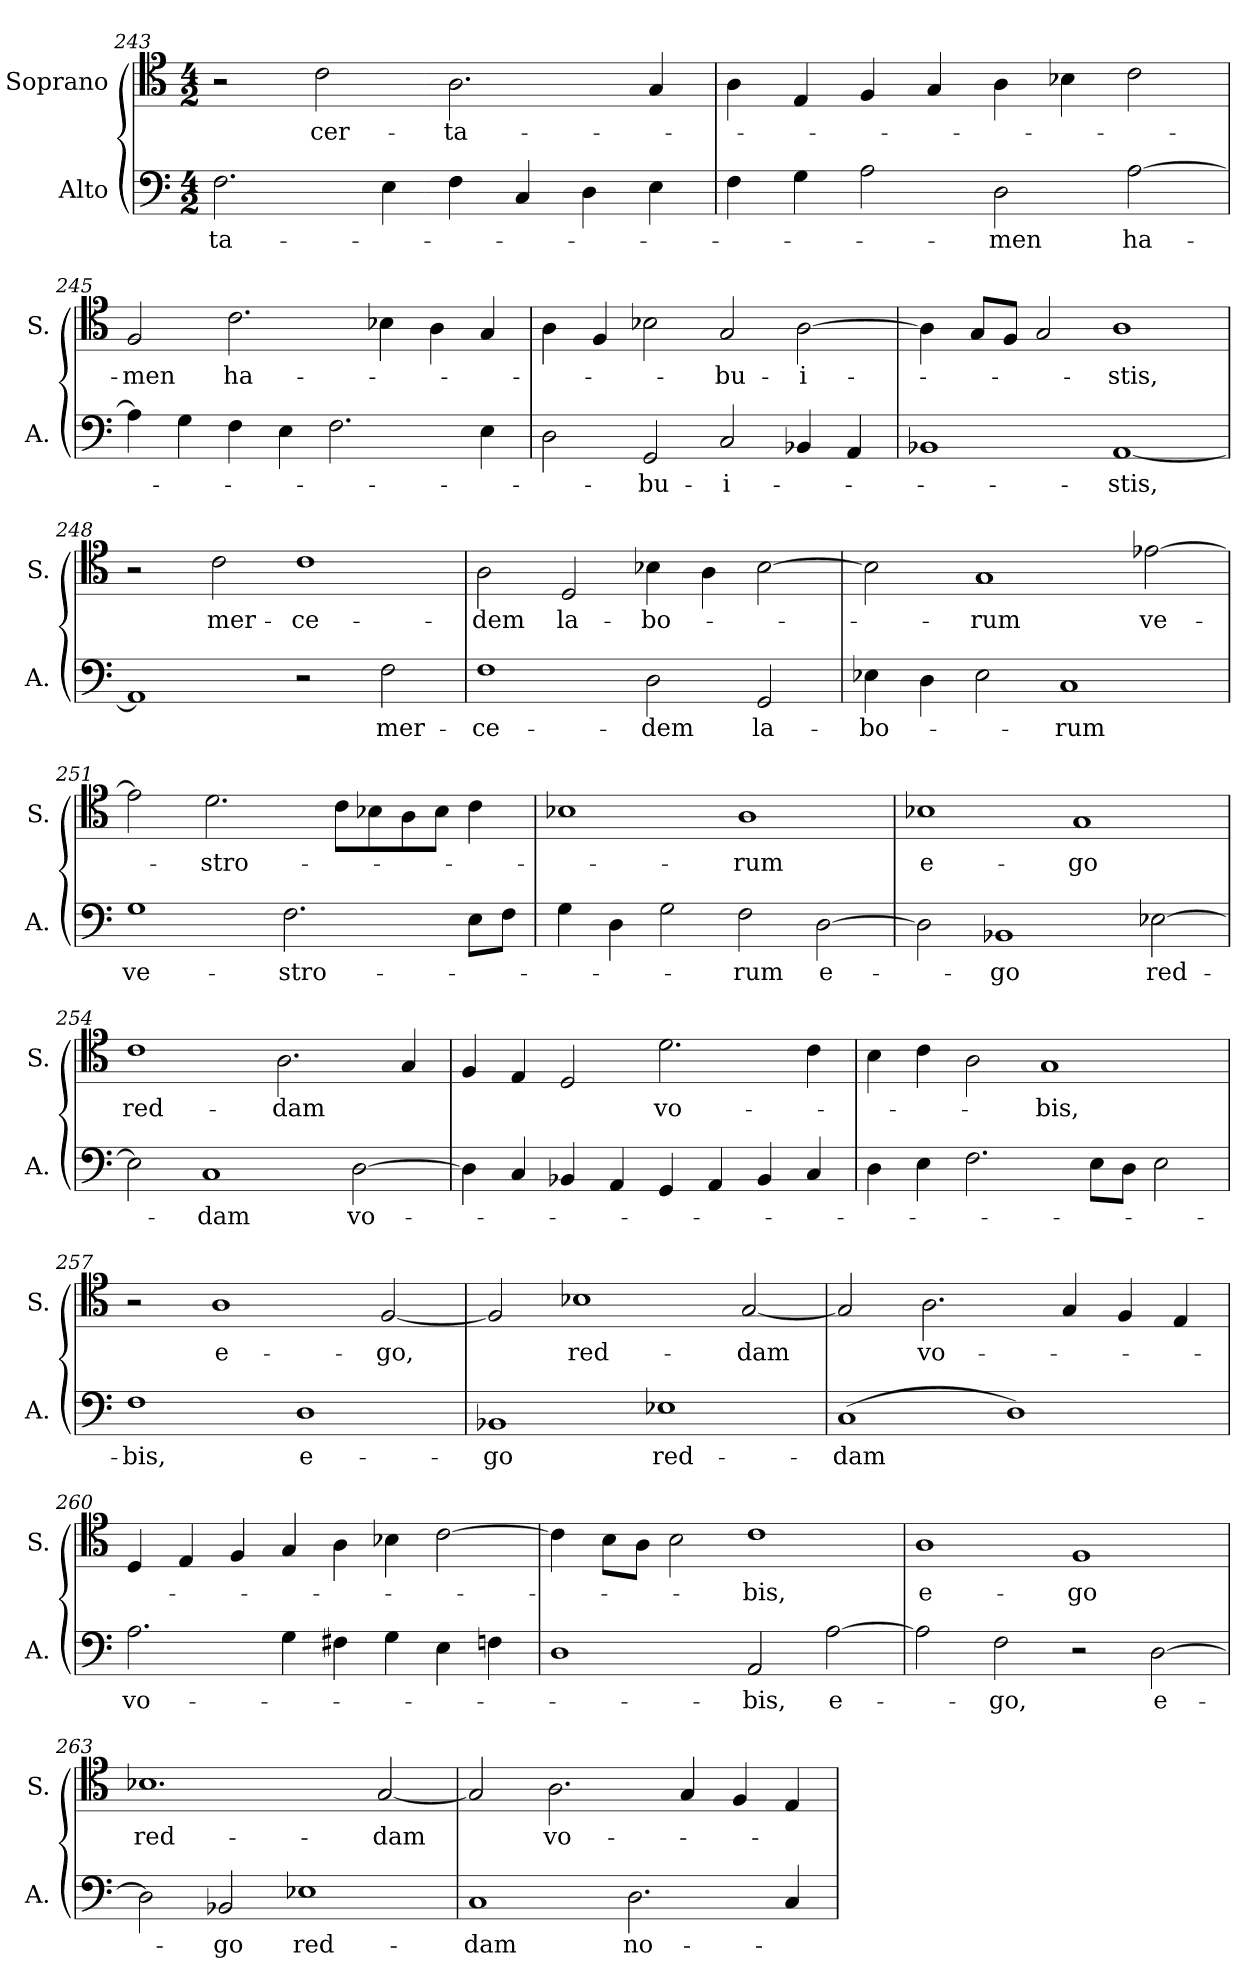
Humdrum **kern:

**kern	**text	**kern	**text
*part2	*part2	*part1	*part1
*staff2	*staff2	*staff1	*staff1
*I"Alto	*	*I"Soprano	*
*I'A.	*	*I'S.	*
*clefF4	*	*clefC4	*
*k[]	*	*k[]	*
*M4/2	*	*M4/2	*
=243	=243	=243	=243
!	!LO:LY:b	!	!
2.F\	-ta-	2r	.
!	!	!	!LO:LY:b
.	.	2c\	cer-
4E\	.	.	.
!	!	!	!LO:LY:b
4F\	.	2.A\	-ta-
4C/	.	.	.
4D\	.	.	.
4E\	.	4G/	.
=244	=244	=244	=244
4F\	.	4A\	.
4G\	.	4E/	.
2A\	.	4F/	.
.	.	4G/	.
!	!LO:LY:b	!	!
2D\	-men	4A\	.
.	.	4B-X\	.
!	!LO:LY:b	!	!
[2A\	ha-	2c\	.
=245	=245	=245	=245
!	!	!	!LO:LY:b
4A\]	.	2F/	-men
4G\	.	.	.
!	!	!	!LO:LY:b
4F\	.	2.c\	ha-
4E\	.	.	.
2.F\	.	.	.
.	.	4B-X\	.
.	.	4A\	.
4E\	.	4G/	.
=246	=246	=246	=246
2D\	.	4A\	.
.	.	4F/	.
!	!LO:LY:b	!	!
2GG/	-bu-	2B-X\	.
!	!LO:LY:b	!	!LO:LY:b
2C/	-i-	2G/	-bu-
!	!	!	!LO:LY:b
4BB-X/	.	[2A\	-i-
4AA/	.	.	.
!!LO:LB:g=z
=247	=247	=247	=247
1BB-X	.	4A\]	.
.	.	8G/L	.
.	.	8F/J	.
.	.	2G/	.
!	!LO:LY:b	!	!LO:LY:b
[1AA	-stis,	1A	-stis,
=248	=248	=248	=248
1AA]	.	2r	.
!	!	!	!LO:LY:b
.	.	2c\	mer-
!	!	!	!LO:LY:b
2r	.	1c	-ce-
!	!LO:LY:b	!	!
2F\	mer-	.	.
=249	=249	=249	=249
!	!LO:LY:b	!	!LO:LY:b
1F	-ce-	2A\	-dem
!	!	!	!LO:LY:b
.	.	2D/	la-
!	!LO:LY:b	!	!LO:LY:b
2D\	-dem	4B-X\	-bo-
.	.	4A\	.
!	!LO:LY:b	!	!
2GG/	la-	[2B-\	.
=250	=250	=250	=250
!	!LO:LY:b	!	!
4E-X\	-bo-	2B-\]	.
4D\	.	.	.
!	!	!	!LO:LY:b
2E-\	.	1G	-rum
!	!LO:LY:b	!	!
1C	-rum	.	.
!	!	!	!LO:LY:b
.	.	[2e-X\	ve-
=251	=251	=251	=251
!	!LO:LY:b	!	!
1G	ve-	2e-\]	.
!	!	!	!LO:LY:b
.	.	2.d\	-stro-
!	!LO:LY:b	!	!
2.F\	-stro-	.	.
.	.	8c\L	.
.	.	8B-X\	.
.	.	8A\	.
.	.	8B-\J	.
8E\L	.	4c\	.
8F\J	.	.	.
=252	=252	=252	=252
4G\	.	1B-X	.
4D\	.	.	.
2G\	.	.	.
!	!LO:LY:b	!	!LO:LY:b
2F\	-rum	1A	-rum
!	!LO:LY:b	!	!
[2D\	e-	.	.
!!LO:LB:g=z
=253	=253	=253	=253
!	!	!	!LO:LY:b
2D\]	.	1B-X	e-
!	!LO:LY:b	!	!
1BB-X	-go	.	.
!	!	!	!LO:LY:b
.	.	1G	-go
!	!LO:LY:b	!	!
[2E-X\	red-	.	.
=254	=254	=254	=254
!	!	!	!LO:LY:b
2E-\]	.	1c	red-
!	!LO:LY:b	!	!
1C	-dam	.	.
!	!	!	!LO:LY:b
.	.	2.A\	-dam
!	!LO:LY:b	!	!
[2D\	vo-	.	.
.	.	4G/	.
=255	=255	=255	=255
4D\]	.	4F/	.
4C/	.	4E/	.
4BB-X/	.	2D/	.
4AA/	.	.	.
!	!	!	!LO:LY:b
4GG/	.	2.d\	vo-
4AA/	.	.	.
4BB-/	.	.	.
4C/	.	4c\	.
=256	=256	=256	=256
4D\	.	4B\	.
4E\	.	4c\	.
2.F\	.	2A\	.
!	!	!	!LO:LY:b
.	.	1G	-bis,
8E\L	.	.	.
8D\J	.	.	.
2E\	.	.	.
=257	=257	=257	=257
!	!LO:LY:b	!	!
1F	-bis,	2r	.
!	!	!	!LO:LY:b
.	.	1A	e-
!	!LO:LY:b	!	!
1D	e-	.	.
!	!	!	!LO:LY:b
.	.	[2F/	-go,
=258	=258	=258	=258
!	!LO:LY:b	!	!
1BB-X	-go	2F/]	.
!	!	!	!LO:LY:b
.	.	1B-X	red-
!	!LO:LY:b	!	!
1E-X	red-	.	.
!	!	!	!LO:LY:b
.	.	[2G/	-dam
!!LO:LB:g=z
=259	=259	=259	=259
!	!LO:LY:b	!	!
(<1C	-dam	2G/]	.
!	!	!	!LO:LY:b
.	.	2.A\	vo-
1D)	.	.	.
.	.	4G/	.
.	.	4F/	.
.	.	4E/	.
=260	=260	=260	=260
!	!LO:LY:b	!	!
2.A\	vo-	4D/	.
.	.	4E/	.
.	.	4F/	.
4G\	.	4G/	.
4F#X\	.	4A\	.
4G\	.	4B-X\	.
4E\	.	[2c\	.
4Fn\	.	.	.
=261	=261	=261	=261
1D	.	4c\]	.
.	.	8B\L	.
.	.	8A\J	.
.	.	2B\	.
!	!LO:LY:b	!	!LO:LY:b
2AA/	-bis,	1c	-bis,
!	!LO:LY:b	!	!
[2A\	e-	.	.
=262	=262	=262	=262
!	!	!	!LO:LY:b
2A\]	.	1A	e-
!	!LO:LY:b	!	!
2F\	-go,	.	.
!	!	!	!LO:LY:b
2r	.	1F	-go
!	!LO:LY:b	!	!
[2D\	e-	.	.
=263	=263	=263	=263
!	!	!	!LO:LY:b
2D\]	.	1.B-X	red-
!	!LO:LY:b	!	!
2BB-X/	-go	.	.
!	!LO:LY:b	!	!
1E-X	red-	.	.
!	!	!	!LO:LY:b
.	.	[2G/	-dam
=264	=264	=264	=264
!	!LO:LY:b	!	!
1C	-dam	2G/]	.
!	!	!	!LO:LY:b
.	.	2.A\	vo-
!	!LO:LY:b	!	!
2.D\	no-	.	.
.	.	4G/	.
.	.	4F/	.
4C/	.	4E/	.
=	=	=	=
*-	*-	*-	*-
